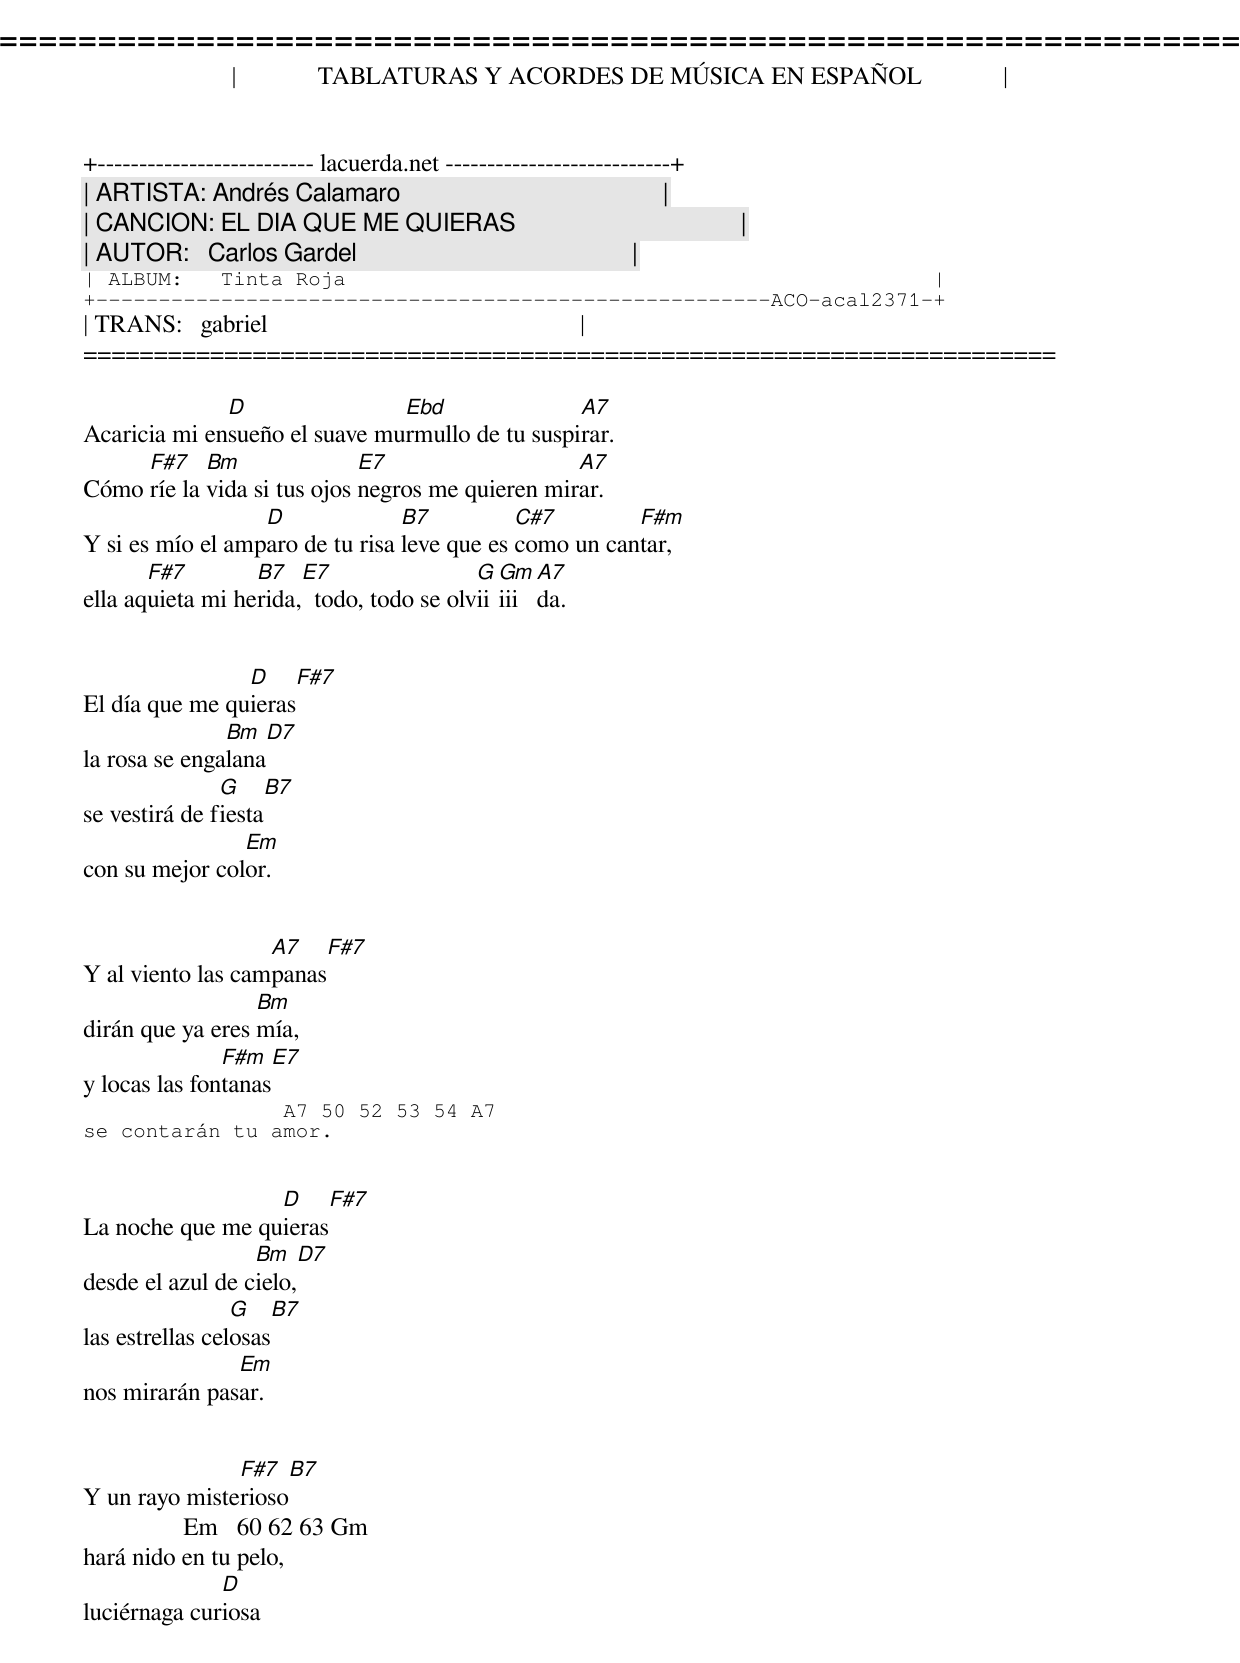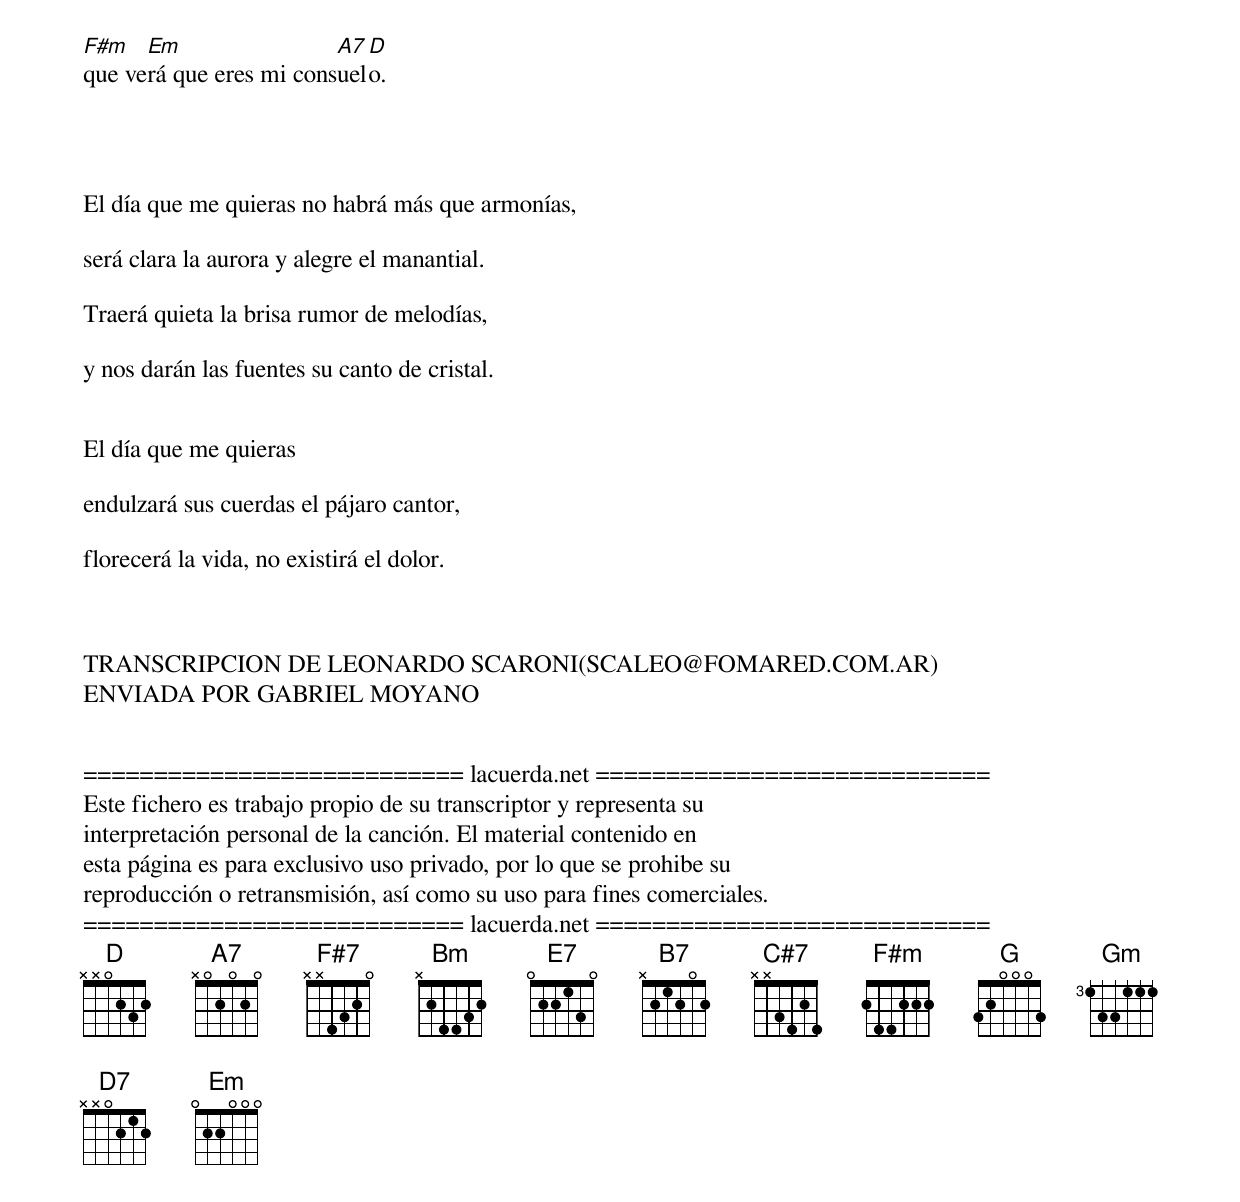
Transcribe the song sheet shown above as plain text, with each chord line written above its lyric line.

=====================================================================
|             TABLATURAS Y ACORDES DE MÚSICA EN ESPAÑOL             |
+-------------------------- lacuerda.net ---------------------------+
| ARTISTA: Andrés Calamaro                                          |
| CANCION: EL DIA QUE ME QUIERAS                                    |
| AUTOR:   Carlos Gardel                                            |
| ALBUM:   Tinta Roja                                               |
+------------------------------------------------------ACO-acal2371-+
| TRANS:   gabriel                                                  |
=====================================================================

              D                Ebd               A7
Acaricia mi ensueño el suave murmullo de tu suspirar.
     F#7    Bm               E7                   A7
Cómo ríe la vida si tus ojos negros me quieren mirar.
                  D              B7          C#7        F#m
Y si es mío el amparo de tu risa leve que es como un cantar,
       F#7        B7   E7                 G Gm A7
ella aquieta mi herida,  todo, todo se olviiiiida.


                D    F#7
El día que me quieras
               Bm  D7
la rosa se engalana
               G    B7
se vestirá de fiesta
                Em
con su mejor color.


                   A7   F#7
Y al viento las campanas
                  Bm
dirán que ya eres mía,
               F#m  E7
y locas las fontanas
                A7 50 52 53 54 A7
se contarán tu amor.


                  D    F#7
La noche que me quieras
                  Bm   D7
desde el azul de cielo,
                 G   B7
las estrellas celosas
               Em
nos mirarán pasar.


               F#7  B7
Y un rayo misterioso
                Em   60 62 63 Gm
hará nido en tu pelo,
              D
luciérnaga curiosa
F#m   Em                 A7 D
que verá que eres mi consuelo.




El día que me quieras no habrá más que armonías,

será clara la aurora y alegre el manantial.

Traerá quieta la brisa rumor de melodías,

y nos darán las fuentes su canto de cristal.


El día que me quieras

endulzará sus cuerdas el pájaro cantor,

florecerá la vida, no existirá el dolor.



TRANSCRIPCION DE LEONARDO SCARONI(SCALEO@FOMARED.COM.AR)
ENVIADA POR GABRIEL MOYANO


=========================== lacuerda.net ============================
Este fichero es trabajo propio de su transcriptor y representa su
interpretación personal de la canción. El material contenido en
esta página es para exclusivo uso privado, por lo que se prohibe su
reproducción o retransmisión, así como su uso para fines comerciales.
=========================== lacuerda.net ============================
